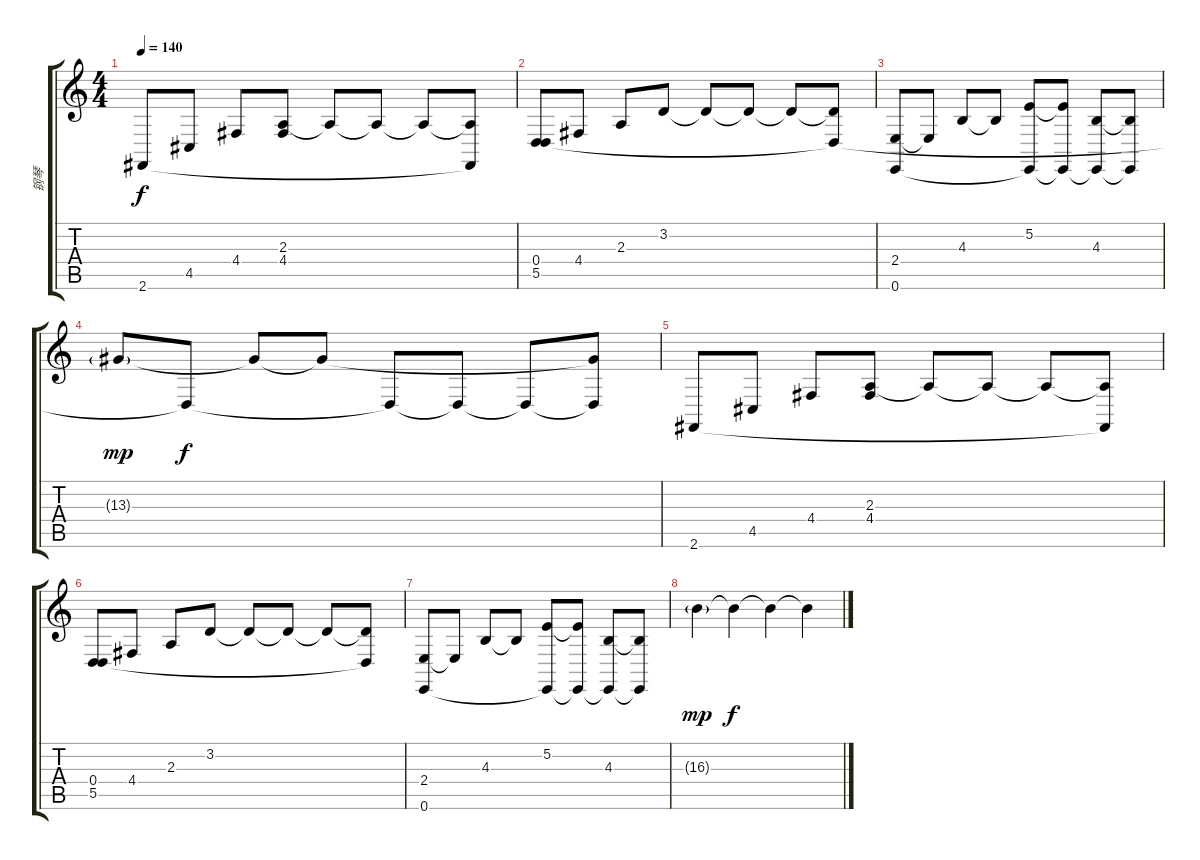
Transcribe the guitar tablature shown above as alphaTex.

\track ("钢琴" "钢琴") {instrument acousticgrandpiano}
\staff {score tabs}
\tuning (E4 B3 G3 D3 A2 E2) {hide}
\ts (4 4)
\tempo 140
\clef g2
\ks c
2.6.8{dy f} 4.5.8 4.4.8 (2.3 4.4).8 2.3{t}.8 2.3{t}.8 2.3{t}.8 (2.3{t} 2.6{t}).8 |
(0.4 5.5).8 4.4.8 2.3.8 3.2.8 3.2{t}.8 3.2{t}.8 3.2{t}.8 (3.2{t} 5.5{t}).8 |
(2.4 0.6).8 2.4{t}.8 4.3.8 4.3{t}.8 (5.2 0.6{t}).8 (5.2{t} 0.6{t}).8 (4.3 0.6{t}).8 (4.3{t} 0.6{t}).8 |
13.3{g}.8{dy mp} 5.5{t}.8{dy f} 13.3{t}.8 13.3{t}.8 5.5{t}.8 5.5{t}.8 5.5{t}.8 (13.3{t} 5.5{t}).8 |
2.6.8 4.5.8 4.4.8 (2.3 4.4).8 2.3{t}.8 2.3{t}.8 2.3{t}.8 (2.3{t} 2.6{t}).8 |
(0.4 5.5).8 4.4.8 2.3.8 3.2.8 3.2{t}.8 3.2{t}.8 3.2{t}.8 (3.2{t} 5.5{t}).8 |
(2.4 0.6).8 2.4{t}.8 4.3.8 4.3{t}.8 (5.2 0.6{t}).8 (5.2{t} 0.6{t}).8 (4.3 0.6{t}).8 (4.3{t} 0.6{t}).8 |
16.3{g}.4{dy mp} 16.3{t}.4{dy f} 16.3{t}.4 16.3{t}.4
